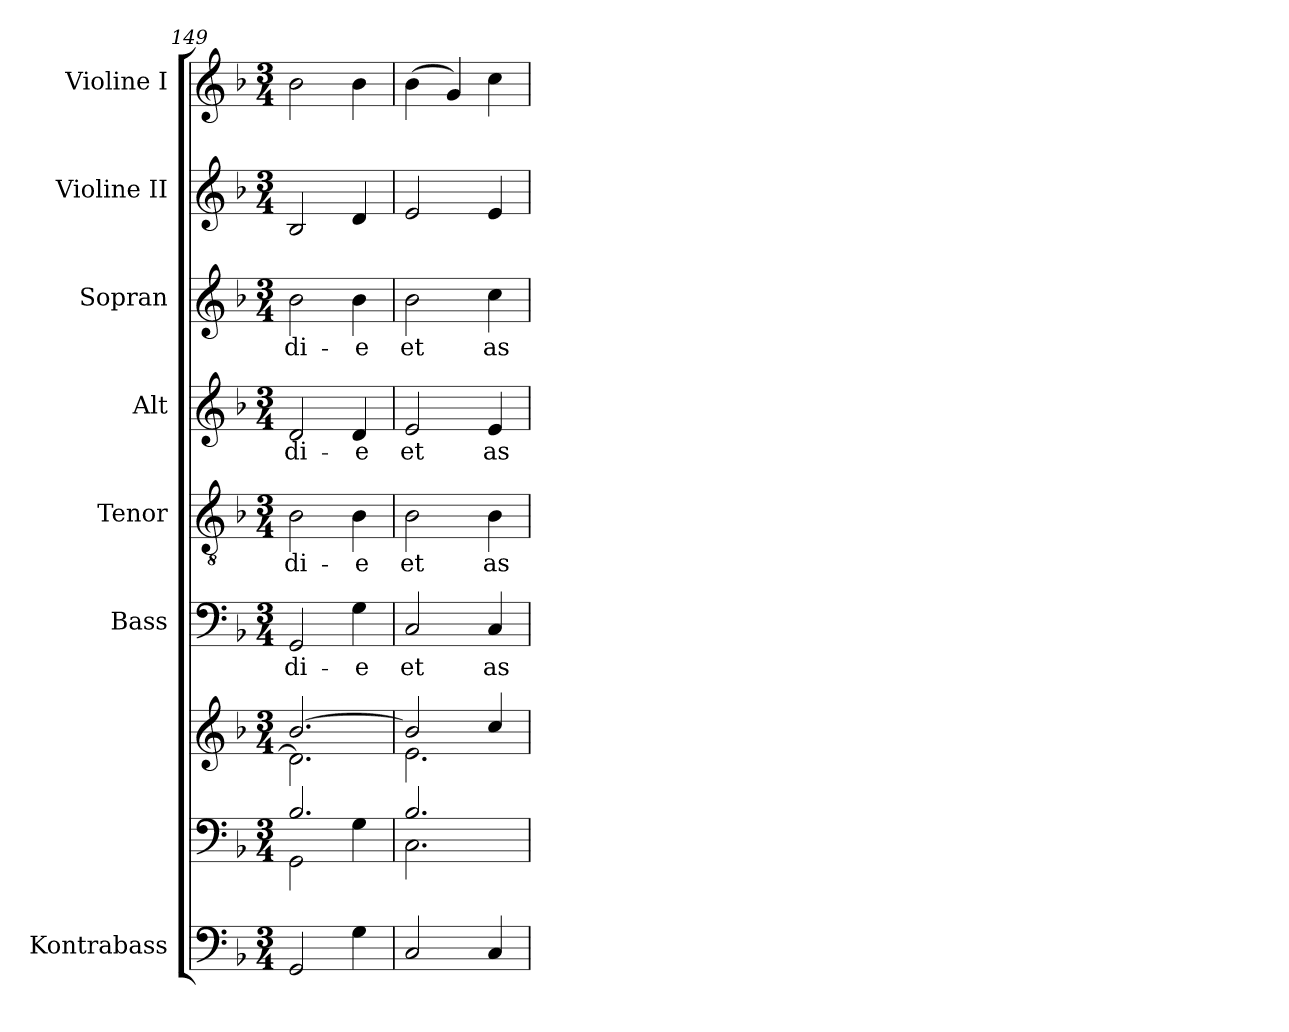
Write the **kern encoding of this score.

**kern	**kern	**kern	**kern	**text	**kern	**text	**kern	**text	**kern	**text	**kern	**kern
*part8	*part7	*part7	*part6	*part6	*part5	*part5	*part4	*part4	*part3	*part3	*part2	*part1
*staff9	*staff8	*staff7	*staff6	*staff6	*staff5	*staff5	*staff4	*staff4	*staff3	*staff3	*staff2	*staff1
*I"Kontrabass	*	*	*I"Bass	*	*I"Tenor	*	*I"Alt	*	*I"Sopran	*	*I"Violine II	*I"Violine I
*I'Kb.	*	*	*I'B.	*	*I'T.	*	*I'A.	*	*I'S.	*	*I'Vl. II	*I'Vl. I
*clefF4	*clefF4	*clefG2	*clefF4	*	*clefGv2	*	*clefG2	*	*clefG2	*	*clefG2	*clefG2
*ITrd7c12	*	*	*	*	*	*	*	*	*	*	*	*
*k[b-]	*k[b-]	*k[b-]	*k[b-]	*	*k[b-]	*	*k[b-]	*	*k[b-]	*	*k[b-]	*k[b-]
*F:	*F:	*F:	*F:	*	*F:	*	*F:	*	*F:	*	*F:	*F:
*M3/4	*M3/4	*M3/4	*M3/4	*	*M3/4	*	*M3/4	*	*M3/4	*	*M3/4	*M3/4
=149	=149	=149	=149	=149	=149	=149	=149	=149	=149	=149	=149	=149
*	*^	*^	*	*	*	*	*	*	*	*	*	*
!	!	!	!	!	!	!LO:LY:b	!	!LO:LY:b	!	!LO:LY:b	!	!LO:LY:b	!	!
2GGG/	2.B-/	2GG\	[>2.b-/	2.d\]	2GG/	di-	2B-\	di-	2d/	di-	2b-\	di-	2B-/	2b-\
!	!	!	!	!	!	!LO:LY:b	!	!LO:LY:b	!	!LO:LY:b	!	!LO:LY:b	!	!
4GG\	.	4G\	.	.	4G\	-e	4B-\	-e	4d/	-e	4b-\	-e	4d/	4b-\
!!LO:PB:g=z
=150	=150	=150	=150	=150	=150	=150	=150	=150	=150	=150	=150	=150	=150	=150
!	!	!	!	!	!	!LO:LY:b	!	!LO:LY:b	!	!LO:LY:b	!	!LO:LY:b	!	!
2CC/	2.B-/	2.C\	2b-/]	2.e\	2C/	et	2B-\	et	2e/	et	2b-\	et	2e/	(>4b-\
.	.	.	.	.	.	.	.	.	.	.	.	.	.	4g/)
!	!	!	!	!	!	!LO:LY:b	!	!LO:LY:b	!	!LO:LY:b	!	!LO:LY:b	!	!
4CC/	.	.	4cc/	.	4C/	as-	4B-\	as-	4e/	as-	4cc\	as-	4e/	4cc\
*	*v	*v	*	*	*	*	*	*	*	*	*	*	*	*
*	*	*v	*v	*	*	*	*	*	*	*	*	*	*
=	=	=	=	=	=	=	=	=	=	=	=	=
*-	*-	*-	*-	*-	*-	*-	*-	*-	*-	*-	*-	*-
